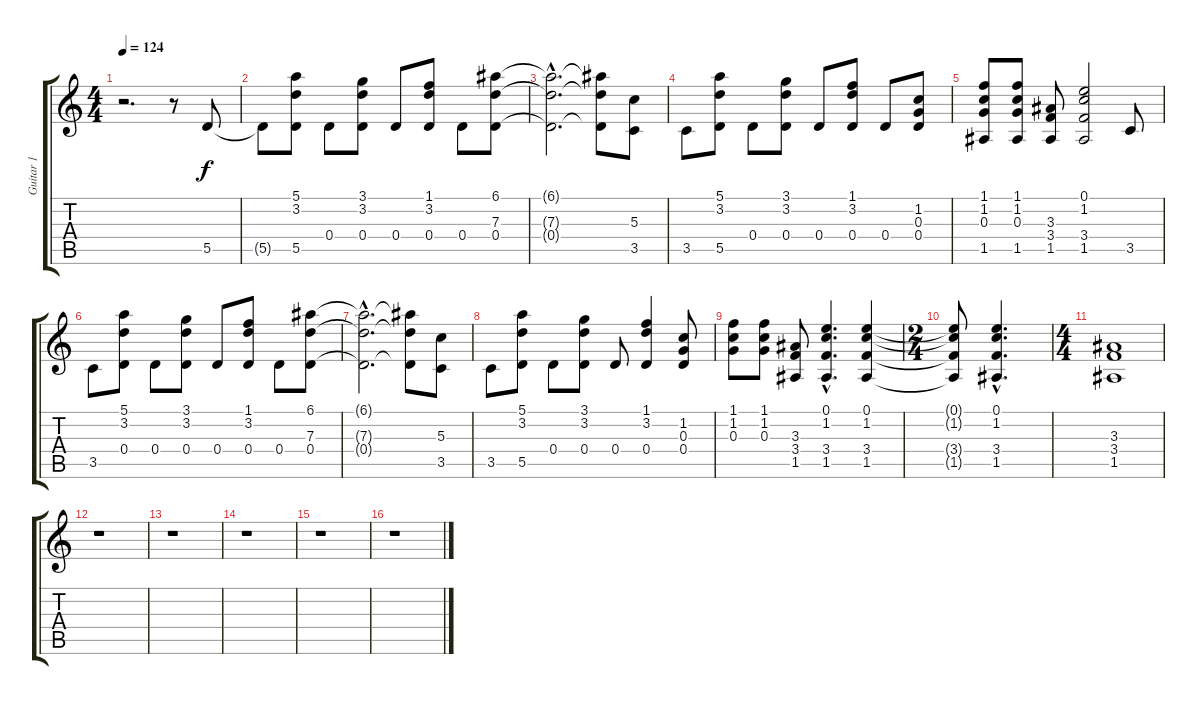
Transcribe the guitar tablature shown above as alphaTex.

\track ("Guitar 1" "Guitar 1") {instrument distortionguitar}
\staff {score tabs}
\tuning (E4 B3 G3 D3 A2 E2) {hide}
\ts (4 4)
\tempo 124
\clef g2
\ks c
r.2{d dy f instrument distortionguitar} r.8 5.5.8 |
5.5{t}.8 (5.1 3.2 5.5).8 0.4.8 (3.1 3.2 0.4).8 0.4.8 (1.1 3.2 0.4).8 0.4.8 (6.1 7.3 0.4).8 |
(6.1{hac t} 7.3{hac t} 0.4{hac t}).2{d} (6.1{t} 7.3{t} 0.4{t}).8 (5.3 3.5).8 |
3.5.8 (5.1 3.2 5.5).8 0.4.8 (3.1 3.2 0.4).8 0.4.8 (1.1 3.2 0.4).8 0.4.8 (1.2 0.3 0.4).8 |
(1.1 1.2 0.3 1.5).8 (1.1 1.2 0.3 1.5).8 (3.3 3.4 1.5).8 (0.1 1.2 3.4 1.5).2 3.5.8 |
3.5.8 (5.1 3.2 0.4).8 0.4.8 (3.1 3.2 0.4).8 0.4.8 (1.1 3.2 0.4).8 0.4.8 (6.1 7.3 0.4).8 |
(6.1{hac t} 7.3{hac t} 0.4{hac t}).2{d} (6.1{t} 7.3{t} 0.4{t}).8 (5.3 3.5).8 |
3.5.8 (5.1 3.2 5.5).8 0.4.8 (3.1 3.2 0.4).8 0.4.8 (1.1 3.2 0.4).4 (1.2 0.3 0.4).8 |
(1.1 1.2 0.3).8 (1.1 1.2 0.3).8 (3.3 3.4 1.5).8 (0.1{hac} 1.2{hac} 3.4{hac} 1.5{hac}).4{d} (0.1 1.2 3.4 1.5).4 |
\ts (2 4)
(0.1{t} 1.2{t} 3.4{t} 1.5{t}).8 (0.1{hac} 1.2{hac} 3.4{hac} 1.5{hac}).4{d} |
\ts (4 4)
(3.3 3.4 1.5).1 |
r.1 |
r.1 |
r.1 |
r.1 |
r.1
